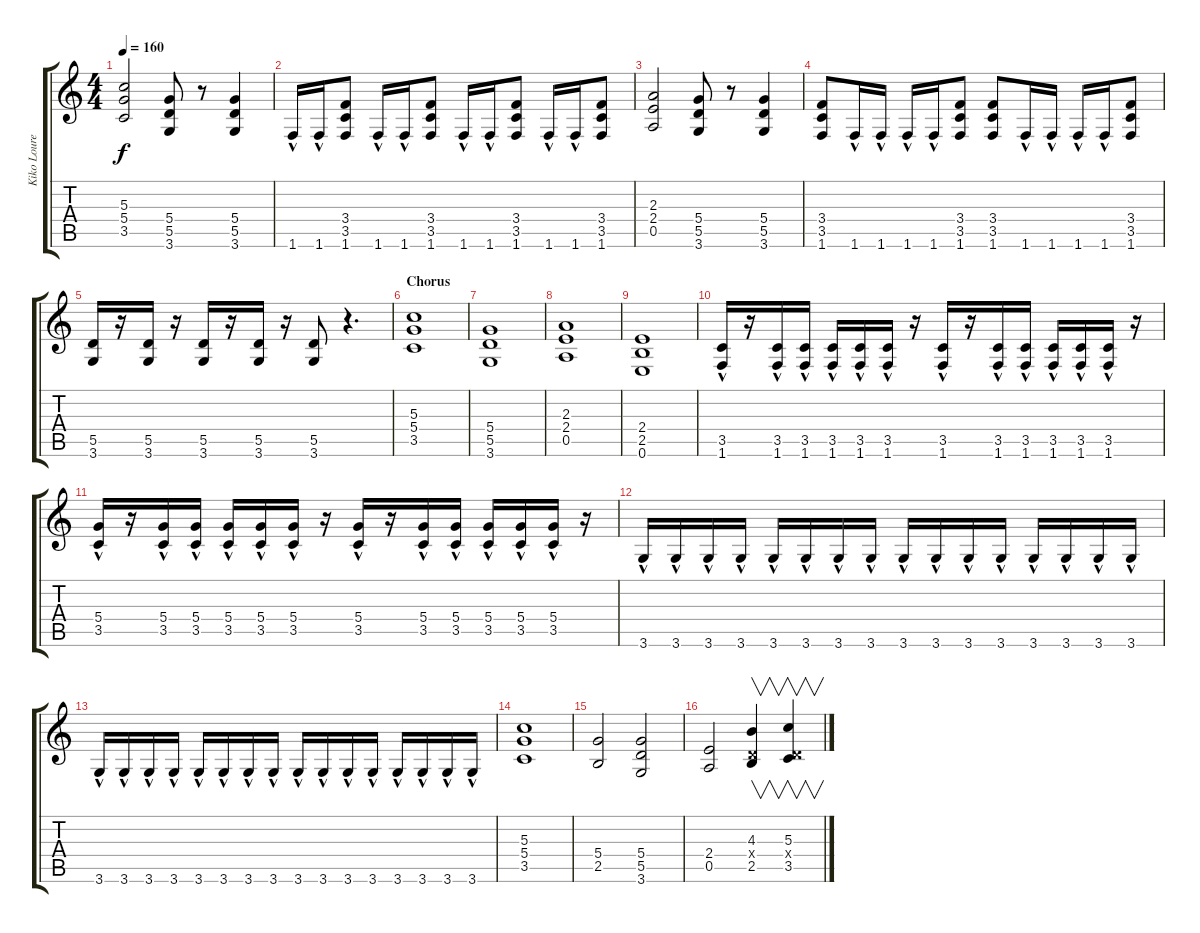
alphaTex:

\track ("Kiko Loureiro (Guitarra 1)" "Kiko Loure") {instrument overdrivenguitar}
\staff {score tabs}
\tuning (E4 B3 G3 D3 A2 E2) {hide}
\ts (4 4)
\tempo 160
\clef g2
\ks c
(5.3 5.4 3.5).2{dy f} (5.4 5.5 3.6).8 r.8 (5.4 5.5 3.6).4 |
1.6{hac}.16 1.6{hac}.16 (3.4 3.5 1.6).8 1.6{hac}.16 1.6{hac}.16 (3.4 3.5 1.6).8 1.6{hac}.16 1.6{hac}.16 (3.4 3.5 1.6).8 1.6{hac}.16 1.6{hac}.16 (3.4 3.5 1.6).8 |
(2.3 2.4 0.5).2 (5.4 5.5 3.6).8 r.8 (5.4 5.5 3.6).4 |
(3.4 3.5 1.6).8 1.6{hac}.16 1.6{hac}.16 1.6{hac}.16 1.6{hac}.16 (3.4 3.5 1.6).8 (3.4 3.5 1.6).8 1.6{hac}.16 1.6{hac}.16 1.6{hac}.16 1.6{hac}.16 (3.4 3.5 1.6).8 |
(5.5 3.6).16 r.16 (5.5 3.6).16 r.16 (5.5 3.6).16 r.16 (5.5 3.6).16 r.16 (5.5 3.6).8 r.4{d} |
\section ("" "Chorus")
(5.3 5.4 3.5).1 |
(5.4 5.5 3.6).1 |
(2.3 2.4 0.5).1 |
(2.4 2.5 0.6).1 |
(3.5{hac} 1.6{hac}).16 r.16 (3.5{hac} 1.6{hac}).16 (3.5{hac} 1.6{hac}).16 (3.5{hac} 1.6{hac}).16 (3.5{hac} 1.6{hac}).16 (3.5{hac} 1.6{hac}).16 r.16 (3.5{hac} 1.6{hac}).16 r.16 (3.5{hac} 1.6{hac}).16 (3.5{hac} 1.6{hac}).16 (3.5{hac} 1.6{hac}).16 (3.5{hac} 1.6{hac}).16 (3.5{hac} 1.6{hac}).16 r.16 |
(5.4{hac} 3.5{hac}).16 r.16 (5.4{hac} 3.5{hac}).16 (5.4{hac} 3.5{hac}).16 (5.4{hac} 3.5{hac}).16 (5.4{hac} 3.5{hac}).16 (5.4{hac} 3.5{hac}).16 r.16 (5.4{hac} 3.5{hac}).16 r.16 (5.4{hac} 3.5{hac}).16 (5.4{hac} 3.5{hac}).16 (5.4{hac} 3.5{hac}).16 (5.4{hac} 3.5{hac}).16 (5.4{hac} 3.5{hac}).16 r.16 |
3.6{hac}.16 3.6{hac}.16 3.6{hac}.16 3.6{hac}.16 3.6{hac}.16 3.6{hac}.16 3.6{hac}.16 3.6{hac}.16 3.6{hac}.16 3.6{hac}.16 3.6{hac}.16 3.6{hac}.16 3.6{hac}.16 3.6{hac}.16 3.6{hac}.16 3.6{hac}.16 |
3.6{hac}.16 3.6{hac}.16 3.6{hac}.16 3.6{hac}.16 3.6{hac}.16 3.6{hac}.16 3.6{hac}.16 3.6{hac}.16 3.6{hac}.16 3.6{hac}.16 3.6{hac}.16 3.6{hac}.16 3.6{hac}.16 3.6{hac}.16 3.6{hac}.16 3.6{hac}.16 |
(5.3 5.4 3.5).1 |
(5.4 2.5).2 (5.4 5.5 3.6).2 |
(2.4 0.5).2 (4.3 0.4{x} 2.5).4{v} (5.3 0.4{x} 3.5).4{v}
